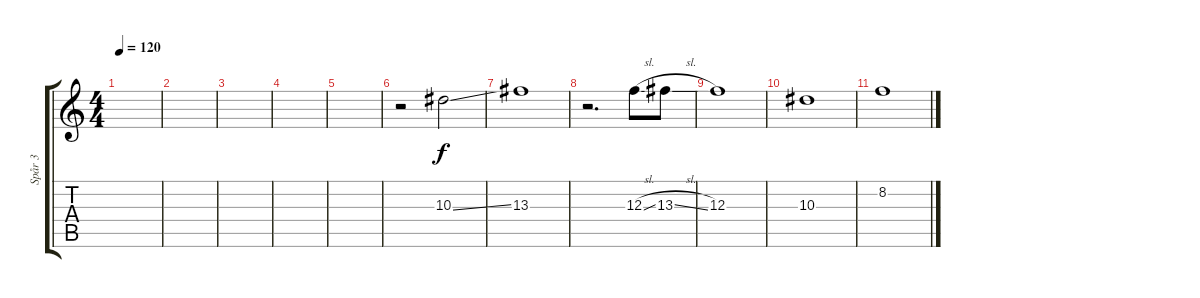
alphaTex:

\track ("Spår 3" "Spår 3") {instrument distortionguitar}
\staff {score tabs}
\tuning (D4 A3 F3 C3 G2 D2) {hide}
\ts (4 4)
\tempo 120
\clef g2
\ks c
|
|
|
|
|
r.2 10.3{ss}.2 |
13.3.1 |
r.2{d} 12.3{sl}.8 13.3{sl}.8 |
12.3.1 |
10.3.1 |
8.2.1
